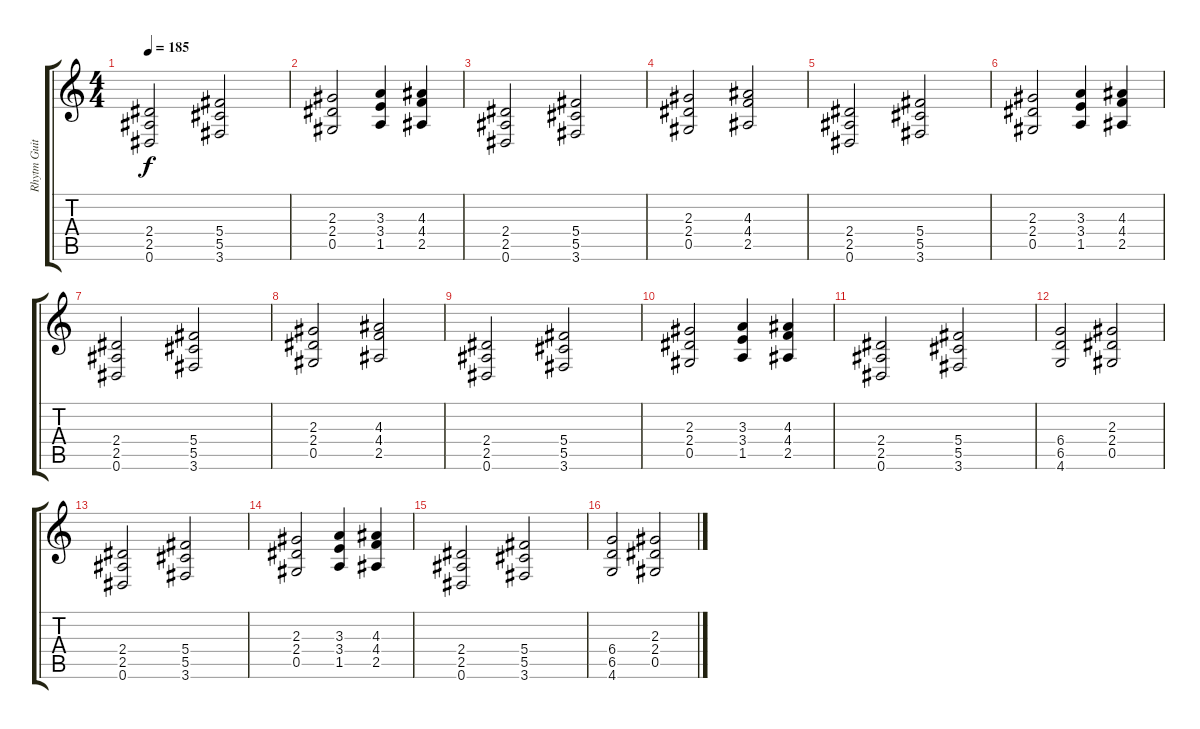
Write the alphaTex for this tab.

\track ("Rhytm Guitar" "Rhytm Guit") {instrument distortionguitar}
\staff {score tabs}
\tuning (Eb4 Bb3 Gb3 Db3 Ab2 Eb2) {hide}
\ts (4 4)
\tempo 185
\clef g2
\ks c
(2.4 2.5 0.6).2{dy f} (5.4 5.5 3.6).2 |
(2.3 2.4 0.5).2 (3.3 3.4 1.5).4 (4.3 4.4 2.5).4 |
(2.4 2.5 0.6).2 (5.4 5.5 3.6).2 |
(2.3 2.4 0.5).2 (4.3 4.4 2.5).2 |
(2.4 2.5 0.6).2 (5.4 5.5 3.6).2 |
(2.3 2.4 0.5).2 (3.3 3.4 1.5).4 (4.3 4.4 2.5).4 |
(2.4 2.5 0.6).2 (5.4 5.5 3.6).2 |
(2.3 2.4 0.5).2 (4.3 4.4 2.5).2 |
(2.4 2.5 0.6).2 (5.4 5.5 3.6).2 |
(2.3 2.4 0.5).2 (3.3 3.4 1.5).4 (4.3 4.4 2.5).4 |
(2.4 2.5 0.6).2 (5.4 5.5 3.6).2 |
(6.4 6.5 4.6).2 (2.3 2.4 0.5).2 |
(2.4 2.5 0.6).2 (5.4 5.5 3.6).2 |
(2.3 2.4 0.5).2 (3.3 3.4 1.5).4 (4.3 4.4 2.5).4 |
(2.4 2.5 0.6).2 (5.4 5.5 3.6).2 |
(6.4 6.5 4.6).2 (2.3 2.4 0.5).2
